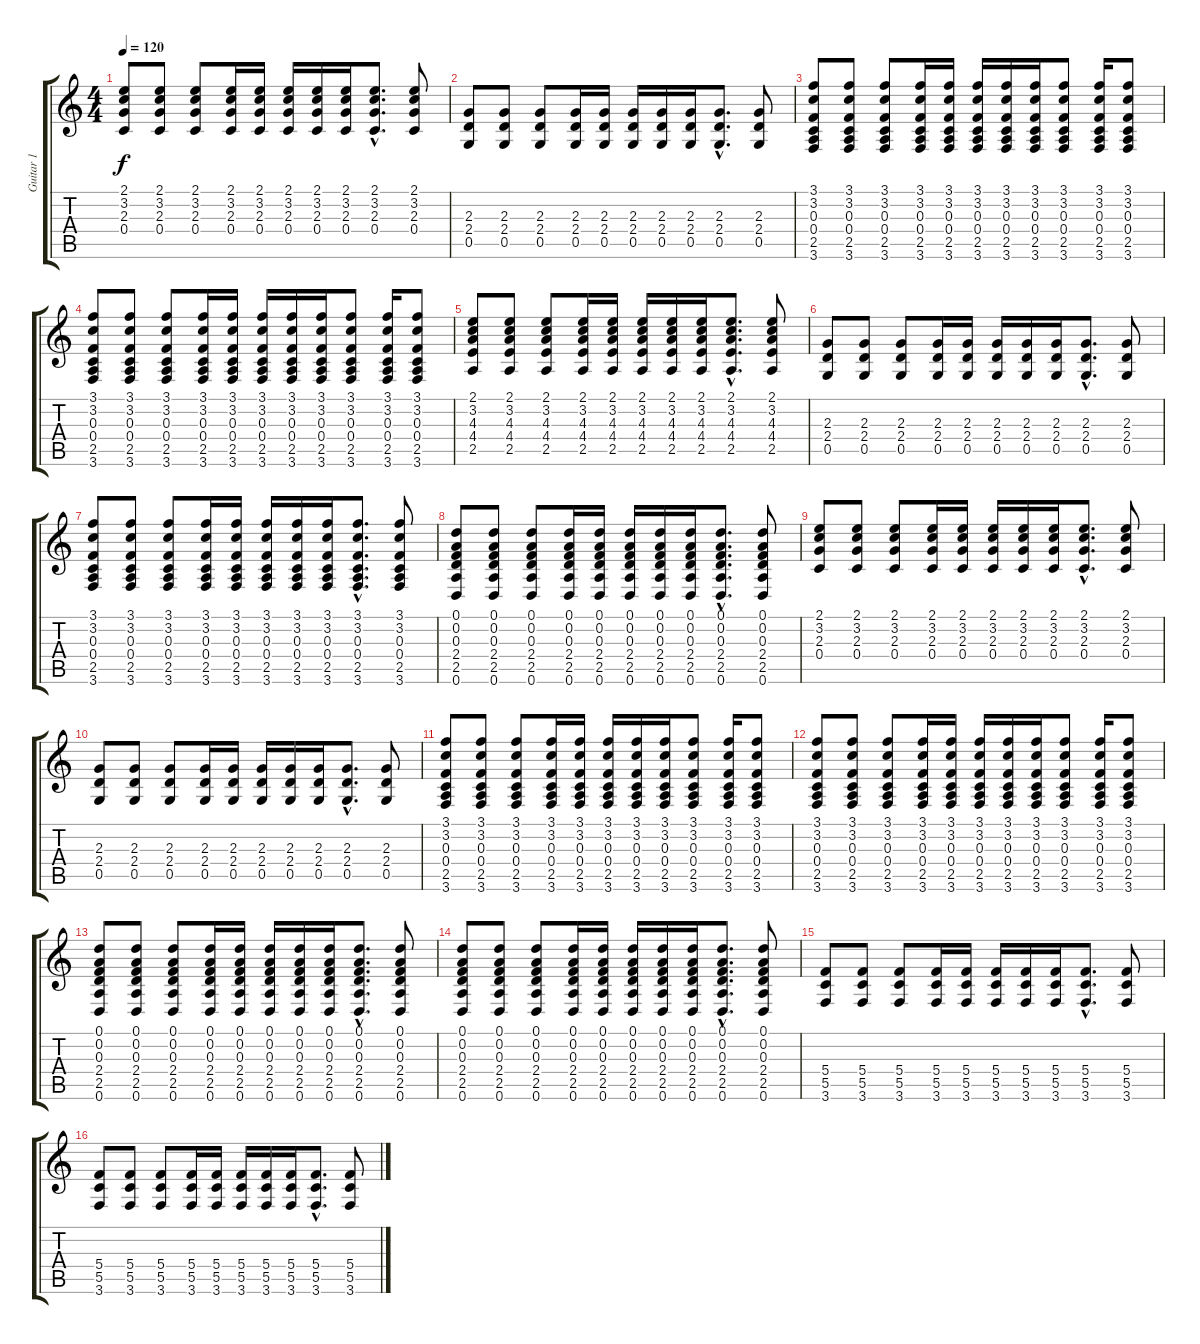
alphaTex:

\track ("Guitar 1" "Guitar 1") {instrument acousticguitarnylon}
\staff {score tabs}
\tuning (D4 A3 F3 C3 G2 D2) {hide}
\ts (4 4)
\tempo 120
\clef g2
\ks c
(2.1 3.2 2.3 0.4).8{dy f} (2.1 3.2 2.3 0.4).8 (2.1 3.2 2.3 0.4).8 (2.1 3.2 2.3 0.4).16 (2.1 3.2 2.3 0.4).16 (2.1 3.2 2.3 0.4).16 (2.1 3.2 2.3 0.4).16 (2.1 3.2 2.3 0.4).16 (2.1{hac} 3.2{hac} 2.3{hac} 0.4{hac}).8{d} (2.1 3.2 2.3 0.4).8 |
(2.3 2.4 0.5).8 (2.3 2.4 0.5).8 (2.3 2.4 0.5).8 (2.3 2.4 0.5).16 (2.3 2.4 0.5).16 (2.3 2.4 0.5).16 (2.3 2.4 0.5).16 (2.3 2.4 0.5).16 (2.3{hac} 2.4{hac} 0.5{hac}).8{d} (2.3 2.4 0.5).8 |
(3.1 3.2 0.3 0.4 2.5 3.6).8 (3.1 3.2 0.3 0.4 2.5 3.6).8 (3.1 3.2 0.3 0.4 2.5 3.6).8 (3.1 3.2 0.3 0.4 2.5 3.6).16 (3.1 3.2 0.3 0.4 2.5 3.6).16 (3.1 3.2 0.3 0.4 2.5 3.6).16 (3.1 3.2 0.3 0.4 2.5 3.6).16 (3.1 3.2 0.3 0.4 2.5 3.6).16 (3.1 3.2 0.3 0.4 2.5 3.6).8 (3.1 3.2 0.3 0.4 2.5 3.6).16 (3.1 3.2 0.3 0.4 2.5 3.6).8 |
(3.1 3.2 0.3 0.4 2.5 3.6).8 (3.1 3.2 0.3 0.4 2.5 3.6).8 (3.1 3.2 0.3 0.4 2.5 3.6).8 (3.1 3.2 0.3 0.4 2.5 3.6).16 (3.1 3.2 0.3 0.4 2.5 3.6).16 (3.1 3.2 0.3 0.4 2.5 3.6).16 (3.1 3.2 0.3 0.4 2.5 3.6).16 (3.1 3.2 0.3 0.4 2.5 3.6).16 (3.1 3.2 0.3 0.4 2.5 3.6).8 (3.1 3.2 0.3 0.4 2.5 3.6).16 (3.1 3.2 0.3 0.4 2.5 3.6).8 |
(2.1 3.2 4.3 4.4 2.5).8 (2.1 3.2 4.3 4.4 2.5).8 (2.1 3.2 4.3 4.4 2.5).8 (2.1 3.2 4.3 4.4 2.5).16 (2.1 3.2 4.3 4.4 2.5).16 (2.1 3.2 4.3 4.4 2.5).16 (2.1 3.2 4.3 4.4 2.5).16 (2.1 3.2 4.3 4.4 2.5).16 (2.1{hac} 3.2{hac} 4.3{hac} 4.4{hac} 2.5{hac}).8{d} (2.1 3.2 4.3 4.4 2.5).8 |
(2.3 2.4 0.5).8 (2.3 2.4 0.5).8 (2.3 2.4 0.5).8 (2.3 2.4 0.5).16 (2.3 2.4 0.5).16 (2.3 2.4 0.5).16 (2.3 2.4 0.5).16 (2.3 2.4 0.5).16 (2.3{hac} 2.4{hac} 0.5{hac}).8{d} (2.3 2.4 0.5).8 |
(3.1 3.2 0.3 0.4 2.5 3.6).8 (3.1 3.2 0.3 0.4 2.5 3.6).8 (3.1 3.2 0.3 0.4 2.5 3.6).8 (3.1 3.2 0.3 0.4 2.5 3.6).16 (3.1 3.2 0.3 0.4 2.5 3.6).16 (3.1 3.2 0.3 0.4 2.5 3.6).16 (3.1 3.2 0.3 0.4 2.5 3.6).16 (3.1 3.2 0.3 0.4 2.5 3.6).16 (3.1{hac} 3.2{hac} 0.3{hac} 0.4{hac} 2.5{hac} 3.6{hac}).8{d} (3.1 3.2 0.3 0.4 2.5 3.6).8 |
(0.1 0.2 0.3 2.4 2.5 0.6).8 (0.1 0.2 0.3 2.4 2.5 0.6).8 (0.1 0.2 0.3 2.4 2.5 0.6).8 (0.1 0.2 0.3 2.4 2.5 0.6).16 (0.1 0.2 0.3 2.4 2.5 0.6).16 (0.1 0.2 0.3 2.4 2.5 0.6).16 (0.1 0.2 0.3 2.4 2.5 0.6).16 (0.1 0.2 0.3 2.4 2.5 0.6).16 (0.1{hac} 0.2{hac} 0.3{hac} 2.4{hac} 2.5{hac} 0.6{hac}).8{d} (0.1 0.2 0.3 2.4 2.5 0.6).8 |
(2.1 3.2 2.3 0.4).8 (2.1 3.2 2.3 0.4).8 (2.1 3.2 2.3 0.4).8 (2.1 3.2 2.3 0.4).16 (2.1 3.2 2.3 0.4).16 (2.1 3.2 2.3 0.4).16 (2.1 3.2 2.3 0.4).16 (2.1 3.2 2.3 0.4).16 (2.1{hac} 3.2{hac} 2.3{hac} 0.4{hac}).8{d} (2.1 3.2 2.3 0.4).8 |
(2.3 2.4 0.5).8 (2.3 2.4 0.5).8 (2.3 2.4 0.5).8 (2.3 2.4 0.5).16 (2.3 2.4 0.5).16 (2.3 2.4 0.5).16 (2.3 2.4 0.5).16 (2.3 2.4 0.5).16 (2.3{hac} 2.4{hac} 0.5{hac}).8{d} (2.3 2.4 0.5).8 |
(3.1 3.2 0.3 0.4 2.5 3.6).8 (3.1 3.2 0.3 0.4 2.5 3.6).8 (3.1 3.2 0.3 0.4 2.5 3.6).8 (3.1 3.2 0.3 0.4 2.5 3.6).16 (3.1 3.2 0.3 0.4 2.5 3.6).16 (3.1 3.2 0.3 0.4 2.5 3.6).16 (3.1 3.2 0.3 0.4 2.5 3.6).16 (3.1 3.2 0.3 0.4 2.5 3.6).16 (3.1 3.2 0.3 0.4 2.5 3.6).8 (3.1 3.2 0.3 0.4 2.5 3.6).16 (3.1 3.2 0.3 0.4 2.5 3.6).8 |
(3.1 3.2 0.3 0.4 2.5 3.6).8 (3.1 3.2 0.3 0.4 2.5 3.6).8 (3.1 3.2 0.3 0.4 2.5 3.6).8 (3.1 3.2 0.3 0.4 2.5 3.6).16 (3.1 3.2 0.3 0.4 2.5 3.6).16 (3.1 3.2 0.3 0.4 2.5 3.6).16 (3.1 3.2 0.3 0.4 2.5 3.6).16 (3.1 3.2 0.3 0.4 2.5 3.6).16 (3.1 3.2 0.3 0.4 2.5 3.6).8 (3.1 3.2 0.3 0.4 2.5 3.6).16 (3.1 3.2 0.3 0.4 2.5 3.6).8 |
(0.1 0.2 0.3 2.4 2.5 0.6).8 (0.1 0.2 0.3 2.4 2.5 0.6).8 (0.1 0.2 0.3 2.4 2.5 0.6).8 (0.1 0.2 0.3 2.4 2.5 0.6).16 (0.1 0.2 0.3 2.4 2.5 0.6).16 (0.1 0.2 0.3 2.4 2.5 0.6).16 (0.1 0.2 0.3 2.4 2.5 0.6).16 (0.1 0.2 0.3 2.4 2.5 0.6).16 (0.1{hac} 0.2{hac} 0.3{hac} 2.4{hac} 2.5{hac} 0.6{hac}).8{d} (0.1 0.2 0.3 2.4 2.5 0.6).8 |
(0.1 0.2 0.3 2.4 2.5 0.6).8 (0.1 0.2 0.3 2.4 2.5 0.6).8 (0.1 0.2 0.3 2.4 2.5 0.6).8 (0.1 0.2 0.3 2.4 2.5 0.6).16 (0.1 0.2 0.3 2.4 2.5 0.6).16 (0.1 0.2 0.3 2.4 2.5 0.6).16 (0.1 0.2 0.3 2.4 2.5 0.6).16 (0.1 0.2 0.3 2.4 2.5 0.6).16 (0.1{hac} 0.2{hac} 0.3{hac} 2.4{hac} 2.5{hac} 0.6{hac}).8{d} (0.1 0.2 0.3 2.4 2.5 0.6).8 |
(5.4 5.5 3.6).8 (5.4 5.5 3.6).8 (5.4 5.5 3.6).8 (5.4 5.5 3.6).16 (5.4 5.5 3.6).16 (5.4 5.5 3.6).16 (5.4 5.5 3.6).16 (5.4 5.5 3.6).16 (5.4{hac} 5.5{hac} 3.6{hac}).8{d} (5.4 5.5 3.6).8 |
(5.4 5.5 3.6).8 (5.4 5.5 3.6).8 (5.4 5.5 3.6).8 (5.4 5.5 3.6).16 (5.4 5.5 3.6).16 (5.4 5.5 3.6).16 (5.4 5.5 3.6).16 (5.4 5.5 3.6).16 (5.4{hac} 5.5{hac} 3.6{hac}).8{d} (5.4 5.5 3.6).8
